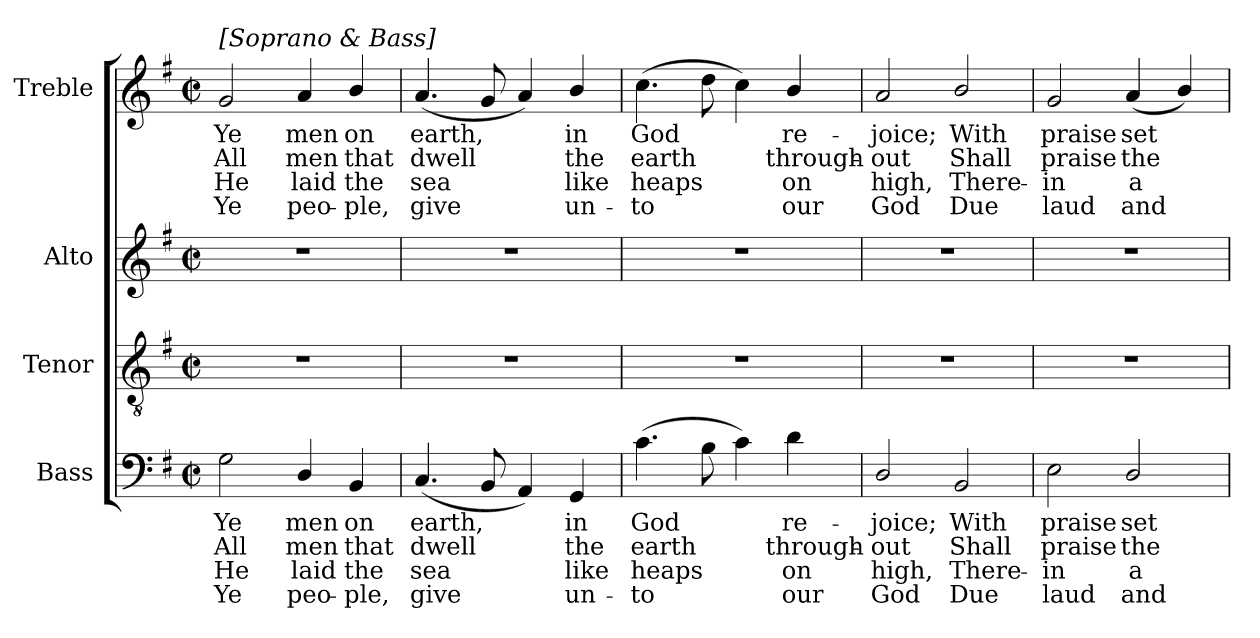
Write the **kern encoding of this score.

**kern	**text	**text	**text	**text	**kern	**kern	**kern	**text	**text	**text	**text
*part4	*part4	*part4	*part4	*part4	*part3	*part2	*part1	*part1	*part1	*part1	*part1
*staff4	*staff4	*staff4	*staff4	*staff4	*staff3	*staff2	*staff1	*staff1	*staff1	*staff1	*staff1
*I"Bass	*	*	*	*	*I"Tenor	*I"Alto	*I"Treble	*	*	*	*
*I'B.	*	*	*	*	*I'T.	*I'A.	*I'Tr.	*	*	*	*
!!LO:PB:g=z
*clefF4	*	*	*	*	*clefGv2	*clefG2	*clefG2	*	*	*	*
*	*	*	*	*	*ITrd7c12	*	*	*	*	*	*
*k[f#]	*	*	*	*	*k[f#]	*k[f#]	*k[f#]	*	*	*	*
*G:	*	*	*	*	*G:	*G:	*G:	*	*	*	*
*M2/2	*	*	*	*	*M2/2	*M2/2	*M2/2	*	*	*	*
*met(c|)	*	*	*	*	*met(c|)	*met(c|)	*met(c|)	*	*	*	*
=1	=1	=1	=1	=1	=1	=1	=1	=1	=1	=1	=1
!	!LO:LY:b:color=#000000	!LO:LY:b:color=#000000	!LO:LY:b:color=#000000	!LO:LY:b:color=#000000	!	!	!	!	!	!	!
!	!	!	!	!	!	!	!LO:TX:a:t=[Soprano & Bass]	!	!	!	!
!	!	!	!	!	!	!	!	!LO:LY:b:color=#000000	!LO:LY:b:color=#000000	!LO:LY:b:color=#000000	!LO:LY:b:color=#000000
2Gi\	Ye	All	He	Ye	1r	1r	2gi/	Ye	All	He	Ye
!	!LO:LY:b:color=#000000	!LO:LY:b:color=#000000	!LO:LY:b:color=#000000	!LO:LY:b:color=#000000	!	!	!	!	!	!	!
!	!	!	!	!	!	!	!	!LO:LY:b:color=#000000	!LO:LY:b:color=#000000	!LO:LY:b:color=#000000	!LO:LY:b:color=#000000
4Di/	men	men	laid	peo-	.	.	4ai/	men	men	laid	peo-
!	!LO:LY:b:color=#000000	!LO:LY:b:color=#000000	!LO:LY:b:color=#000000	!LO:LY:b:color=#000000	!	!	!	!	!	!	!
!	!	!	!	!	!	!	!	!LO:LY:b:color=#000000	!LO:LY:b:color=#000000	!LO:LY:b:color=#000000	!LO:LY:b:color=#000000
4BBi/	on	that	-the	ple,	.	.	4bi/	on	that	-the	ple,
=2	=2	=2	=2	=2	=2	=2	=2	=2	=2	=2	=2
!	!LO:LY:b:color=#000000	!LO:LY:b:color=#000000	!LO:LY:b:color=#000000	!LO:LY:b:color=#000000	!	!	!	!	!	!	!
!	!	!	!	!	!	!	!	!LO:LY:b:color=#000000	!LO:LY:b:color=#000000	!LO:LY:b:color=#000000	!LO:LY:b:color=#000000
(4.Ci/	earth,	dwell	sea	give	1r	1r	(4.ai/	earth,	dwell	sea	give
8BBi/	.	.	.	.	.	.	8gi/	.	.	.	.
4AAi/)	.	.	.	.	.	.	4ai/)	.	.	.	.
!	!LO:LY:b:color=#000000	!LO:LY:b:color=#000000	!LO:LY:b:color=#000000	!LO:LY:b:color=#000000	!	!	!	!	!	!	!
!	!	!	!	!	!	!	!	!LO:LY:b:color=#000000	!LO:LY:b:color=#000000	!LO:LY:b:color=#000000	!LO:LY:b:color=#000000
4GGi/	in	the	like	un-	.	.	4bi/	in	the	like	un-
=3	=3	=3	=3	=3	=3	=3	=3	=3	=3	=3	=3
!	!LO:LY:b:color=#000000	!LO:LY:b:color=#000000	!LO:LY:b:color=#000000	!LO:LY:b:color=#000000	!	!	!	!	!	!	!
!	!	!	!	!	!	!	!	!LO:LY:b:color=#000000	!LO:LY:b:color=#000000	!LO:LY:b:color=#000000	!LO:LY:b:color=#000000
(4.ci\	God	earth	-heaps	to	1r	1r	(4.cci\	God	earth	-heaps	to
8Bi\	.	.	.	.	.	.	8ddi\	.	.	.	.
4ci\)	.	.	.	.	.	.	4cci\)	.	.	.	.
!	!LO:LY:b:color=#000000	!LO:LY:b:color=#000000	!LO:LY:b:color=#000000	!LO:LY:b:color=#000000	!	!	!	!	!	!	!
!	!	!	!	!	!	!	!	!LO:LY:b:color=#000000	!LO:LY:b:color=#000000	!LO:LY:b:color=#000000	!LO:LY:b:color=#000000
4di\	re-	through-	on	our	.	.	4bi/	re-	through-	on	our
=4	=4	=4	=4	=4	=4	=4	=4	=4	=4	=4	=4
!	!LO:LY:b:color=#000000	!LO:LY:b:color=#000000	!LO:LY:b:color=#000000	!LO:LY:b:color=#000000	!	!	!	!	!	!	!
!	!	!	!	!	!	!	!	!LO:LY:b:color=#000000	!LO:LY:b:color=#000000	!LO:LY:b:color=#000000	!LO:LY:b:color=#000000
2Di/	-joice;	-out	high,	God	1r	1r	2ai/	-joice;	-out	high,	God
!	!LO:LY:b:color=#000000	!LO:LY:b:color=#000000	!LO:LY:b:color=#000000	!LO:LY:b:color=#000000	!	!	!	!	!	!	!
!	!	!	!	!	!	!	!	!LO:LY:b:color=#000000	!LO:LY:b:color=#000000	!LO:LY:b:color=#000000	!LO:LY:b:color=#000000
2BBi/	With	Shall	There-	-Due	.	.	2bi/	With	Shall	There-	-Due
=5	=5	=5	=5	=5	=5	=5	=5	=5	=5	=5	=5
!	!LO:LY:b:color=#000000	!LO:LY:b:color=#000000	!LO:LY:b:color=#000000	!LO:LY:b:color=#000000	!	!	!	!	!	!	!
!	!	!	!	!	!	!	!	!LO:LY:b:color=#000000	!LO:LY:b:color=#000000	!LO:LY:b:color=#000000	!LO:LY:b:color=#000000
2Ei\	praise	praise	in	laud	1r	1r	2gi/	praise	praise	in	laud
!	!LO:LY:b:color=#000000	!LO:LY:b:color=#000000	!LO:LY:b:color=#000000	!LO:LY:b:color=#000000	!	!	!	!	!	!	!
!	!	!	!	!	!	!	!	!LO:LY:b:color=#000000	!LO:LY:b:color=#000000	!LO:LY:b:color=#000000	!LO:LY:b:color=#000000
2Di/	set	the	a	and	.	.	(4ai/	set	the	a	and
.	.	.	.	.	.	.	4bi/)	.	.	.	.
=	=	=	=	=	=	=	=	=	=	=	=
*-	*-	*-	*-	*-	*-	*-	*-	*-	*-	*-	*-
